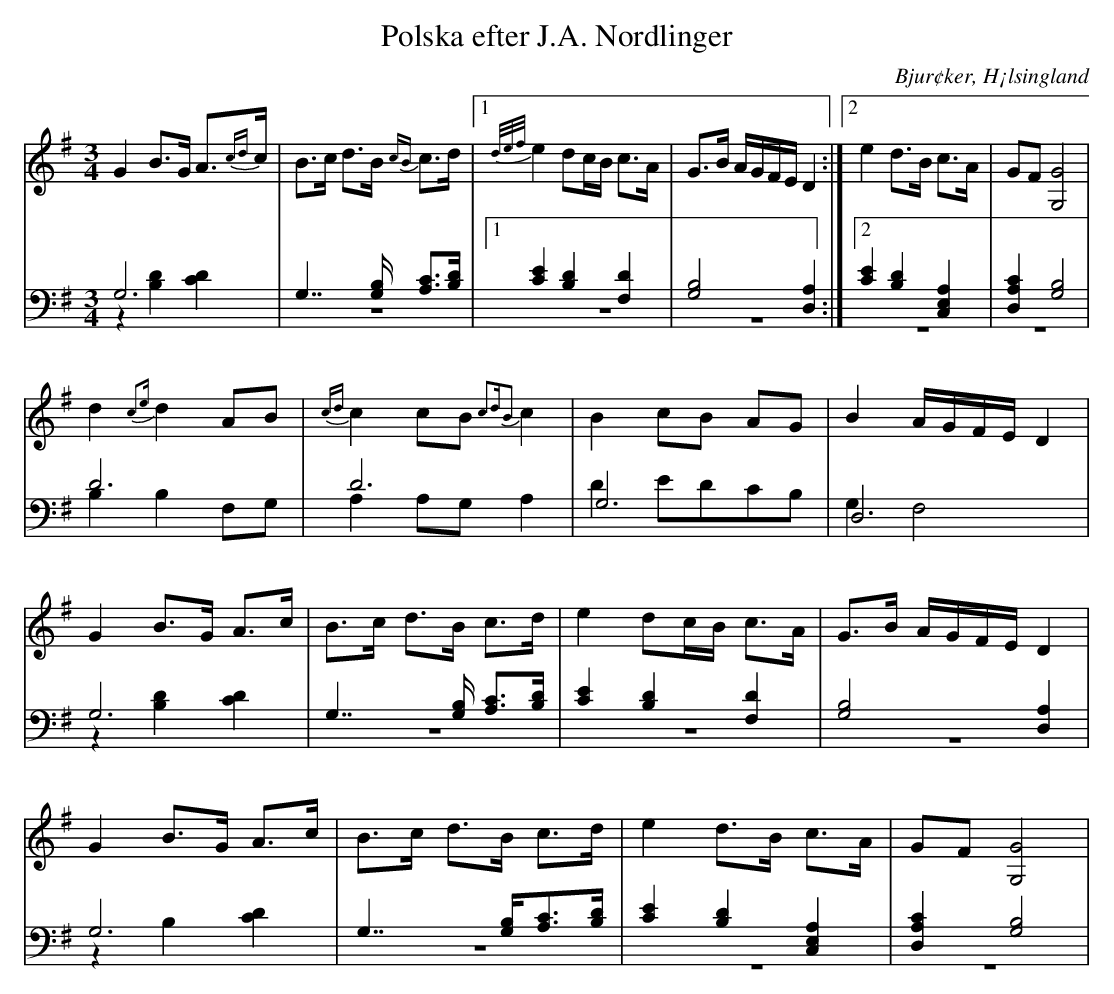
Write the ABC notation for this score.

X:1
T: Polska efter J.A. Nordlinger
O: Bjur¢ker, H¡lsingland
M: 3/4
L: 1/8
K: G
V:1
V:2
V:3 merge
V:1
G2 B>G A>{cd2/3}c|B>c d>B {cB}c>d |1 {d/e/f/}e2 dc/B/ c>A| G>B A/G/F/E/ D2:|2 e2 d>B c>A|GF [G4G,4]  |
 d2 {c2e}d2 AB|{cd}c2 cB {c2dB2}c2|B2 cB AG|B2 A/G/F/E/ D2 |
G2 B>G A>c|B>c d>B c>d |e2 dc/B/ c>A|G>B A/G/F/E/ D2 |
G2 B>G A>c |B>c d>B c>d|e2 d>B c>A|GF [G,4G4] |
V:2 clef=bass
 G,6|G,7/2 [G,/B,/] [A,C]>[B,D]|1 [C2E2] [B,2D2] [F,2D2]| [G,4B,4] [D,2A,2]:|2 [C2E2] [B,2D2] [C,2E,2A,2]| [D,2A,2C2] [G,4B,4]|
D6 |D6 |G,6|D,6 |
G,6 | G,7/2 [G,/B,/] [A,C]>[B,D]| [C2E2] [B,2D2] [F,2D2]| [G,4B,4] [D,2A,2]|
G,6 |G,7/2 [G,/B,/][A,C]>[B,D]|[C2E2] [B,2D2] [C,2E,2A,2]|[D,2A,2C2] [G,4B,4] |
V:3 clef=bass
z2 [B,2D2] [C2D2]| z6|1 z6| z6:|2 z6|  z6|
B,2 B,2 F,G, |A,2 A,G, A,2 |D2 EDCB,|G,2 F,4 |
z2 [B,2D2] [C2D2]| z6 |z6 |z6|
z2 B,2 [C2D2] |z6|z6|z6|
